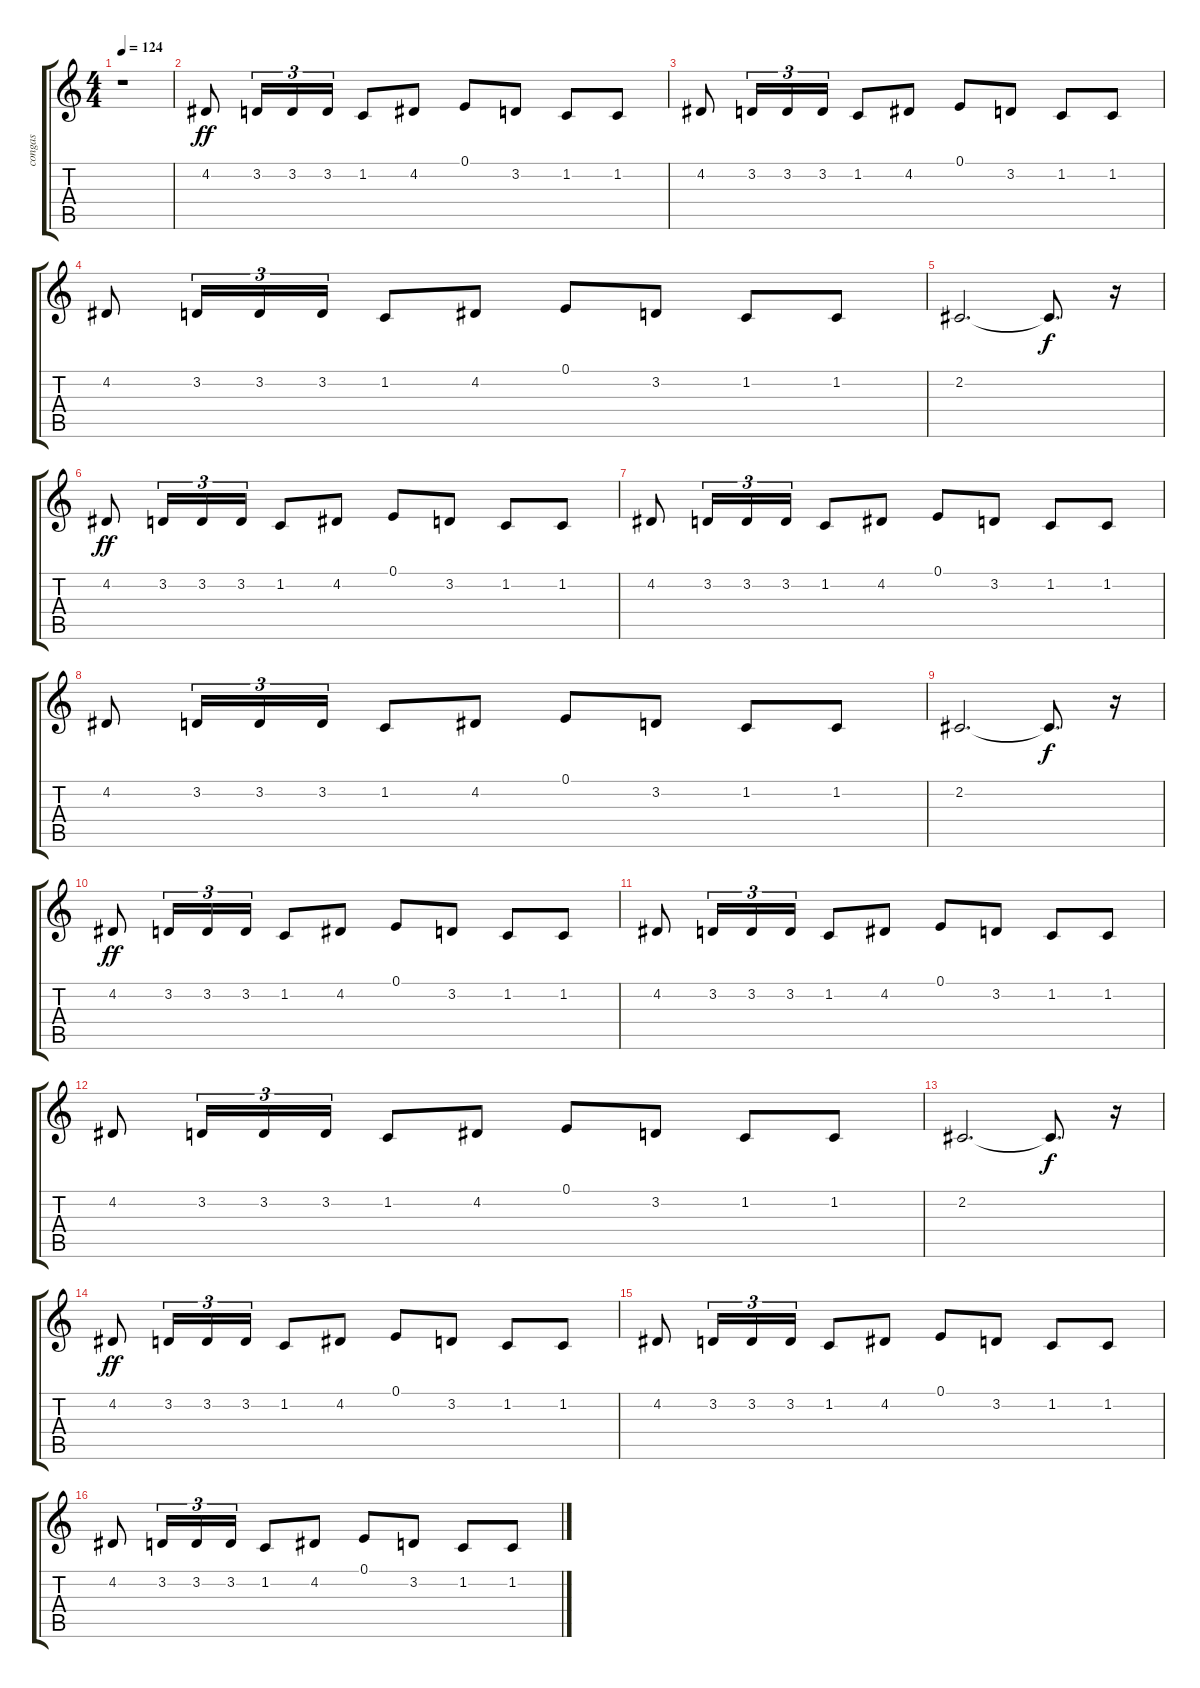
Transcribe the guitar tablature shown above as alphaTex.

\track ("congas" "congas") {instrument acousticgrandpiano}
\staff {score tabs}
\tuning (E4 B3 G3 D3 A2 E2) {hide}
\ts (4 4)
\tempo 124
\clef g2
\ks c
r.1{dy ff instrument acousticgrandpiano} |
4.2.8 3.2.16{tu (3 2)} 3.2.16{tu (3 2)} 3.2.16{tu (3 2)} 1.2.8 4.2.8 0.1.8 3.2.8 1.2.8 1.2.8 |
4.2.8 3.2.16{tu (3 2)} 3.2.16{tu (3 2)} 3.2.16{tu (3 2)} 1.2.8 4.2.8 0.1.8 3.2.8 1.2.8 1.2.8 |
4.2.8 3.2.16{tu (3 2)} 3.2.16{tu (3 2)} 3.2.16{tu (3 2)} 1.2.8 4.2.8 0.1.8 3.2.8 1.2.8 1.2.8 |
2.2.2{d} 2.2{t}.8{d dy f} r.16 |
4.2.8{dy ff} 3.2.16{tu (3 2)} 3.2.16{tu (3 2)} 3.2.16{tu (3 2)} 1.2.8 4.2.8 0.1.8 3.2.8 1.2.8 1.2.8 |
4.2.8 3.2.16{tu (3 2)} 3.2.16{tu (3 2)} 3.2.16{tu (3 2)} 1.2.8 4.2.8 0.1.8 3.2.8 1.2.8 1.2.8 |
4.2.8 3.2.16{tu (3 2)} 3.2.16{tu (3 2)} 3.2.16{tu (3 2)} 1.2.8 4.2.8 0.1.8 3.2.8 1.2.8 1.2.8 |
2.2.2{d} 2.2{t}.8{d dy f} r.16 |
4.2.8{dy ff} 3.2.16{tu (3 2)} 3.2.16{tu (3 2)} 3.2.16{tu (3 2)} 1.2.8 4.2.8 0.1.8 3.2.8 1.2.8 1.2.8 |
4.2.8 3.2.16{tu (3 2)} 3.2.16{tu (3 2)} 3.2.16{tu (3 2)} 1.2.8 4.2.8 0.1.8 3.2.8 1.2.8 1.2.8 |
4.2.8 3.2.16{tu (3 2)} 3.2.16{tu (3 2)} 3.2.16{tu (3 2)} 1.2.8 4.2.8 0.1.8 3.2.8 1.2.8 1.2.8 |
2.2.2{d} 2.2{t}.8{d dy f} r.16 |
4.2.8{dy ff} 3.2.16{tu (3 2)} 3.2.16{tu (3 2)} 3.2.16{tu (3 2)} 1.2.8 4.2.8 0.1.8 3.2.8 1.2.8 1.2.8 |
4.2.8 3.2.16{tu (3 2)} 3.2.16{tu (3 2)} 3.2.16{tu (3 2)} 1.2.8 4.2.8 0.1.8 3.2.8 1.2.8 1.2.8 |
4.2.8 3.2.16{tu (3 2)} 3.2.16{tu (3 2)} 3.2.16{tu (3 2)} 1.2.8 4.2.8 0.1.8 3.2.8 1.2.8 1.2.8
